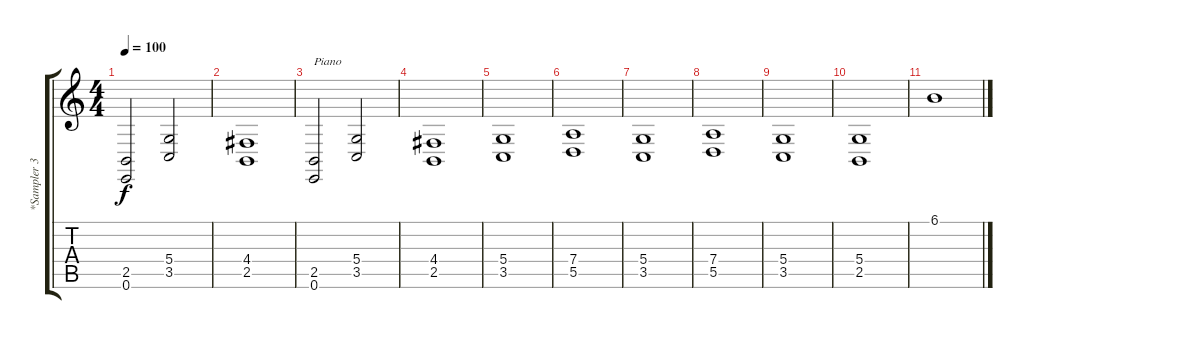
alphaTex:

\track ("*Sampler 3  (Mr.Hahn)" "*Sampler 3") {instrument pad3polysynth}
\staff {score tabs}
\tuning (F4 B3 G3 D3 A2 E2) {hide}
\ts (4 4)
\tempo 100
\clef g2
\ks c
(2.5 0.6).2{dy f volume 14 instrument electricgrandpiano} (5.4 3.5).2 |
(4.4 2.5).1{volume 14 instrument electricgrandpiano} |
(2.5 0.6).2{txt "Piano" volume 14 instrument electricgrandpiano} (5.4 3.5).2 |
(4.4 2.5).1{volume 14 instrument electricgrandpiano} |
(5.4 3.5).1{volume 14 instrument electricgrandpiano} |
(7.4 5.5).1{volume 14 instrument electricgrandpiano} |
(5.4 3.5).1{volume 14 instrument electricgrandpiano} |
(7.4 5.5).1{volume 14 instrument electricgrandpiano} |
(5.4 3.5).1{volume 14 instrument electricgrandpiano} |
(5.4 2.5).1{volume 14 instrument electricgrandpiano} |
6.1.1{volume 14 instrument electricgrandpiano}
